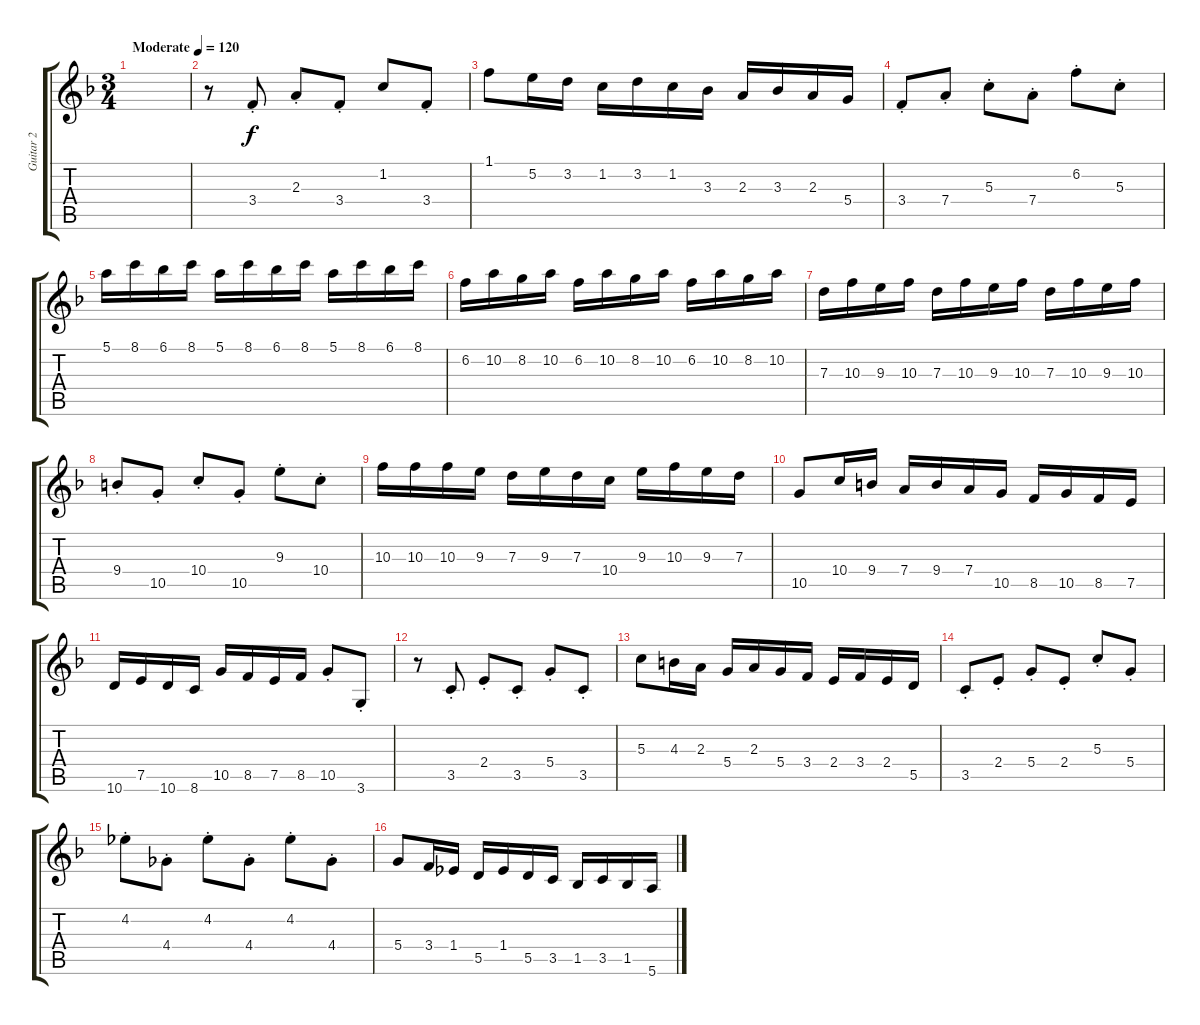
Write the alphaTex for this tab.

\track ("Guitar 2" "Guitar 2") {instrument overdrivenguitar}
\staff {score tabs}
\tuning (E4 B3 G3 D3 A2 E2) {hide}
\ts (3 4)
\tempo (120 "Moderate")
\clef g2
\ks f
|
r.8 3.4{st}.8 2.3{st}.8 3.4{st}.8 1.2.8 3.4{st}.8 |
1.1.8 5.2.16 3.2.16 1.2.16 3.2.16 1.2.16 3.3.16 2.3.16 3.3.16 2.3.16 5.4.16 |
3.4{st}.8 7.4{st}.8 5.3{st}.8 7.4{st}.8 6.2{st}.8 5.3{st}.8 |
5.1.16 8.1.16 6.1.16 8.1.16 5.1.16 8.1.16 6.1.16 8.1.16 5.1.16 8.1.16 6.1.16 8.1.16 |
6.2.16 10.2.16 8.2.16 10.2.16 6.2.16 10.2.16 8.2.16 10.2.16 6.2.16 10.2.16 8.2.16 10.2.16 |
7.3.16 10.3.16 9.3.16 10.3.16 7.3.16 10.3.16 9.3.16 10.3.16 7.3.16 10.3.16 9.3.16 10.3.16 |
9.4{st}.8 10.5{st}.8 10.4{st}.8 10.5{st}.8 9.3{st}.8 10.4{st}.8 |
10.3.16 10.3.16 10.3.16 9.3.16 7.3.16 9.3.16 7.3.16 10.4.16 9.3.16 10.3.16 9.3.16 7.3.16 |
10.5.8 10.4.16 9.4.16 7.4.16 9.4.16 7.4.16 10.5.16 8.5.16 10.5.16 8.5.16 7.5.16 |
10.6.16 7.5.16 10.6.16 8.6.16 10.5.16 8.5.16 7.5.16 8.5.16 10.5{st}.8 3.6{st}.8 |
r.8 3.5{st}.8 2.4{st}.8 3.5{st}.8 5.4{st}.8 3.5{st}.8 |
5.3.8 4.3.16 2.3.16 5.4.16 2.3.16 5.4.16 3.4.16 2.4.16 3.4.16 2.4.16 5.5.16 |
3.5{st}.8 2.4{st}.8 5.4{st}.8 2.4{st}.8 5.3{st}.8 5.4{st}.8 |
4.2{st}.8 4.4{st}.8 4.2{st}.8 4.4{st}.8 4.2{st}.8 4.4{st}.8 |
5.4.8 3.4.16 1.4.16 5.5.16 1.4.16 5.5.16 3.5.16 1.5.16 3.5.16 1.5.16 5.6.16
